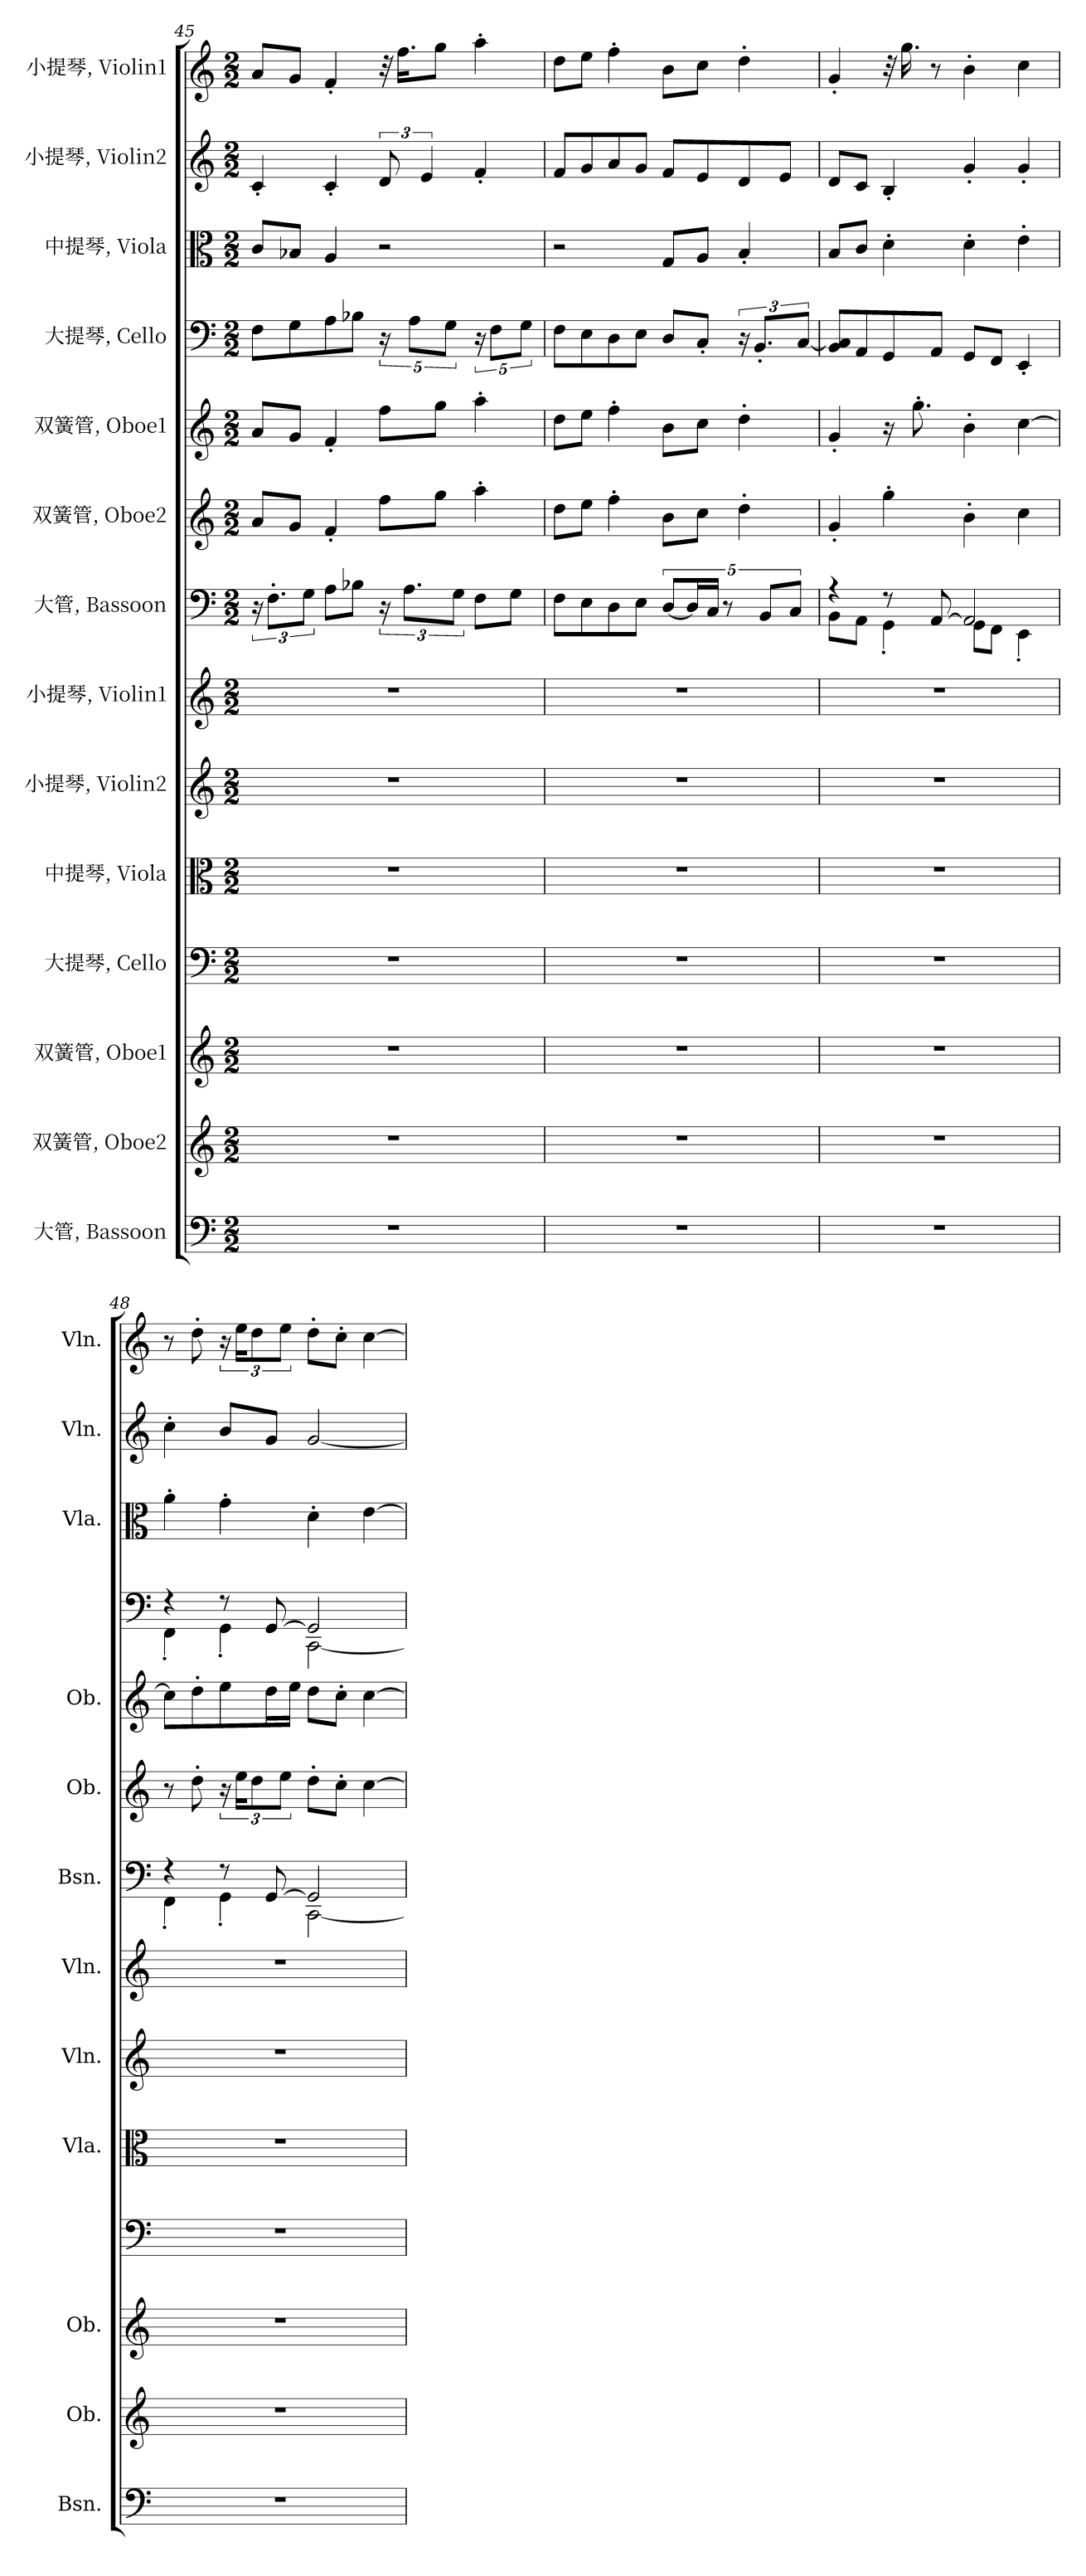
**kern	**kern	**kern	**kern	**kern	**kern	**kern	**kern	**kern	**kern	**kern	**kern	**kern	**kern
*part14	*part13	*part12	*part11	*part10	*part9	*part8	*part7	*part6	*part5	*part4	*part3	*part2	*part1
*staff14	*staff13	*staff12	*staff11	*staff10	*staff9	*staff8	*staff7	*staff6	*staff5	*staff4	*staff3	*staff2	*staff1
*I"大管, Bassoon	*I"双簧管, Oboe2	*I"双簧管, Oboe1	*I"大提琴, Cello	*I"中提琴, Viola	*I"小提琴, Violin2	*I"小提琴, Violin1	*I"大管, Bassoon	*I"双簧管, Oboe2	*I"双簧管, Oboe1	*I"大提琴, Cello	*I"中提琴, Viola	*I"小提琴, Violin2	*I"小提琴, Violin1
*I'Bsn.	*I'Ob.	*I'Ob.	*	*I'Vla.	*I'Vln.	*I'Vln.	*I'Bsn.	*I'Ob.	*I'Ob.	*	*I'Vla.	*I'Vln.	*I'Vln.
!!LO:PB:g=z
*clefF4	*clefG2	*clefG2	*clefF4	*clefC3	*clefG2	*clefG2	*clefF4	*clefG2	*clefG2	*clefF4	*clefC3	*clefG2	*clefG2
*k[]	*k[]	*k[]	*k[]	*k[]	*k[]	*k[]	*k[]	*k[]	*k[]	*k[]	*k[]	*k[]	*k[]
*M2/2	*M2/2	*M2/2	*M2/2	*M2/2	*M2/2	*M2/2	*M2/2	*M2/2	*M2/2	*M2/2	*M2/2	*M2/2	*M2/2
=45	=45	=45	=45	=45	=45	=45	=45	=45	=45	=45	=45	=45	=45
1r	1r	1r	1r	1r	1r	1r	24r	8a/L	8a/L	8F\L	8c/L	4c'/	8a/L
.	.	.	.	.	.	.	12.F'\L	.	.	.	.	.	.
.	.	.	.	.	.	.	.	8g/J	8g/J	8G\	8B-X/J	.	8g/J
.	.	.	.	.	.	.	12G\J	.	.	.	.	.	.
.	.	.	.	.	.	.	8A\L	4f'/	4f'/	8A\	4A/	4c'/	4f'/
.	.	.	.	.	.	.	8B-X\J	.	.	8B-X\J	.	.	.
.	.	.	.	.	.	.	24r	8ff\L	8ff\L	20r	2r	12d/	32r
.	.	.	.	.	.	.	.	.	.	.	.	.	16.ff\KL
.	.	.	.	.	.	.	12.A\L	.	.	.	.	.	.
.	.	.	.	.	.	.	.	.	.	10A\L	.	.	.
.	.	.	.	.	.	.	.	.	.	.	.	6e/	.
.	.	.	.	.	.	.	.	8gg\J	8gg\J	.	.	.	8gg\J
.	.	.	.	.	.	.	.	.	.	10G\J	.	.	.
.	.	.	.	.	.	.	12G\J	.	.	.	.	.	.
.	.	.	.	.	.	.	8F\L	4aa'\	4aa'\	20r	.	4f'/	4aa'\
.	.	.	.	.	.	.	.	.	.	10F\L	.	.	.
.	.	.	.	.	.	.	8G\J	.	.	.	.	.	.
.	.	.	.	.	.	.	.	.	.	10G\J	.	.	.
=46	=46	=46	=46	=46	=46	=46	=46	=46	=46	=46	=46	=46	=46
1r	1r	1r	1r	1r	1r	1r	8F\L	8dd\L	8dd\L	8F\L	2r	8f/L	8dd\L
.	.	.	.	.	.	.	8E\	8ee\J	8ee\J	8E\	.	8g/	8ee\J
.	.	.	.	.	.	.	8D\	4ff'\	4ff'\	8D\	.	8a/	4ff'\
.	.	.	.	.	.	.	8E\J	.	.	8E\J	.	8g/J	.
.	.	.	.	.	.	.	[10D/L	8b\L	8b\L	8D/L	8G/L	8f/L	8b\L
.	.	.	.	.	.	.	20D/L]	.	.	.	.	.	.
.	.	.	.	.	.	.	.	8cc\J	8cc\J	8C'/J	8A/J	8e/	8cc\J
.	.	.	.	.	.	.	20C/JJ	.	.	.	.	.	.
.	.	.	.	.	.	.	10r	.	.	.	.	.	.
.	.	.	.	.	.	.	.	4dd'\	4dd'\	24r	4B'/	8d/	4dd'\
.	.	.	.	.	.	.	.	.	.	12.BB'/L	.	.	.
.	.	.	.	.	.	.	10BB/L	.	.	.	.	.	.
.	.	.	.	.	.	.	.	.	.	.	.	8e/J	.
.	.	.	.	.	.	.	10C/J	.	.	.	.	.	.
.	.	.	.	.	.	.	.	.	.	[12C/J	.	.	.
=47	=47	=47	=47	=47	=47	=47	=47	=47	=47	=47	=47	=47	=47
*	*	*	*	*	*	*	*^	*	*	*	*	*	*
1r	1r	1r	1r	1r	1r	1r	4r	8BB\L	4g'/	4g'/	8BB/ 8C/]L	8B/L	8d/L	4g'/
.	.	.	.	.	.	.	.	8AA\J	.	.	8AA/	8c/J	8c/J	.
.	.	.	.	.	.	.	8r	4GG'\	4gg'\	16r	8GG/	4d'\	4B'/	32r
.	.	.	.	.	.	.	.	.	.	.	.	.	.	16.gg\
.	.	.	.	.	.	.	.	.	.	8.gg'\	.	.	.	.
.	.	.	.	.	.	.	[8AA/	.	.	.	8AA/J	.	.	8r
.	.	.	.	.	.	.	2AA/]	8GG\L	4b'\	4b'\	8GG/L	4d'\	4g'/	4b'\
.	.	.	.	.	.	.	.	8FF\J	.	.	8FF/J	.	.	.
.	.	.	.	.	.	.	.	4EE'\	4cc\	[4cc\	4EE'/	4e'\	4g'/	4cc\
=48	=48	=48	=48	=48	=48	=48	=48	=48	=48	=48	=48	=48	=48	=48
*	*	*	*	*	*	*	*	*	*	*	*^	*	*	*
1r	1r	1r	1r	1r	1r	1r	4r	4FF'\	8r	8cc\L]	4r	4FF'\	4a'\	4cc'\	8r
.	.	.	.	.	.	.	.	.	8dd'\	8dd'\	.	.	.	.	8dd'\
.	.	.	.	.	.	.	8r	4GG'\	24r	8ee\	8r	4GG'\	4g'\	8b/L	24r
.	.	.	.	.	.	.	.	.	24ee\KL	.	.	.	.	.	24ee\KL
.	.	.	.	.	.	.	.	.	12dd\	.	.	.	.	.	12dd\
.	.	.	.	.	.	.	[8GG/	.	.	16dd\L	[8GG/	.	.	8g/J	.
.	.	.	.	.	.	.	.	.	12ee\J	.	.	.	.	.	12ee\J
.	.	.	.	.	.	.	.	.	.	16ee\JJ	.	.	.	.	.
.	.	.	.	.	.	.	2GG/]	[2CC\	8dd'\L	8dd\L	2GG/]	[2CC\	4d'\	[2g/	8dd'\L
.	.	.	.	.	.	.	.	.	8cc'\J	8cc'\J	.	.	.	.	8cc'\J
.	.	.	.	.	.	.	.	.	[4cc\	[4cc\	.	.	[4e\	.	[4cc\
*	*	*	*	*	*	*	*v	*v	*	*	*v	*v	*	*	*
=	=	=	=	=	=	=	=	=	=	=	=	=	=
*-	*-	*-	*-	*-	*-	*-	*-	*-	*-	*-	*-	*-	*-
